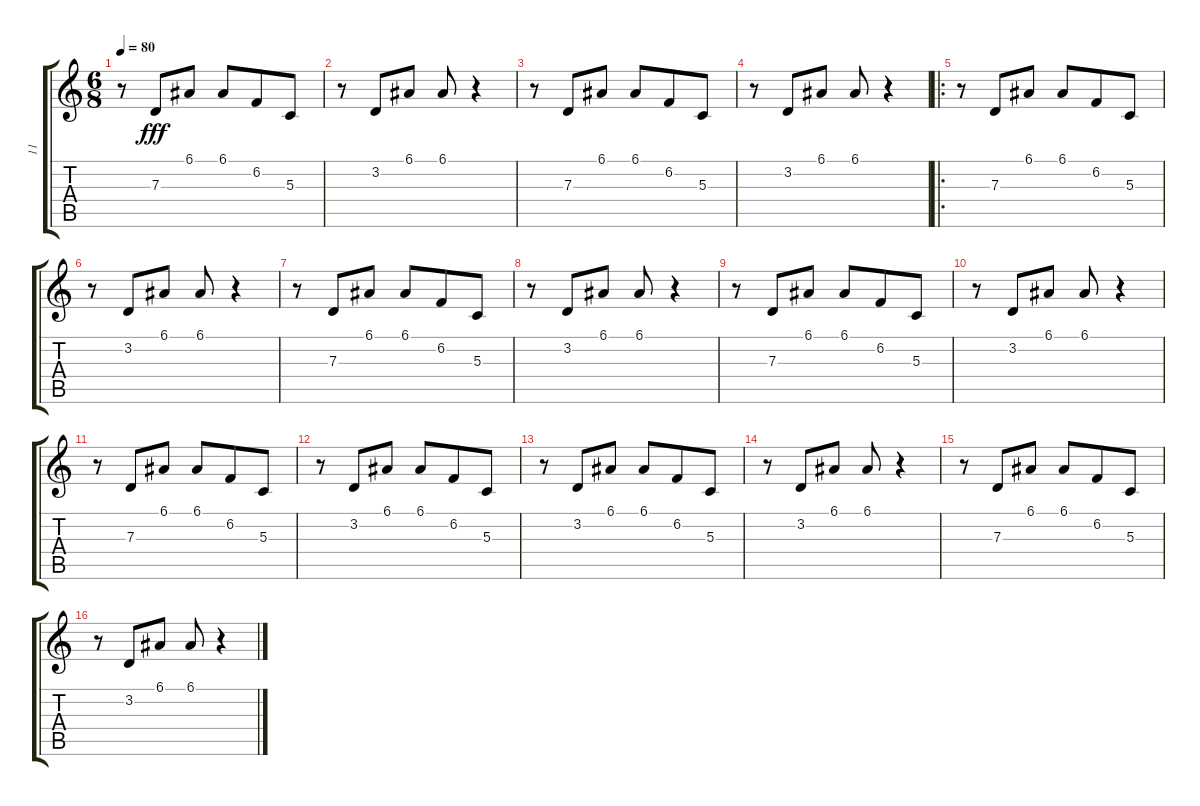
\track ("11" "11") {instrument pizzicatostrings}
\staff {score tabs}
\tuning (E4 B3 G3 D3 A2 E2) {hide}
\ts (6 8)
\tempo 80
\clef g2
\ks c
r.8{dy fff instrument pizzicatostrings} 7.3.8 6.1.8 6.1.8 6.2.8 5.3.8 |
r.8 3.2.8 6.1.8 6.1.8 r.4 |
r.8 7.3.8 6.1.8 6.1.8 6.2.8 5.3.8 |
r.8 3.2.8 6.1.8 6.1.8 r.4 |
\ro
r.8 7.3.8 6.1.8 6.1.8 6.2.8 5.3.8 |
r.8 3.2.8 6.1.8 6.1.8 r.4 |
r.8 7.3.8 6.1.8 6.1.8 6.2.8 5.3.8 |
r.8 3.2.8 6.1.8 6.1.8 r.4 |
r.8 7.3.8 6.1.8 6.1.8 6.2.8 5.3.8 |
r.8 3.2.8 6.1.8 6.1.8 r.4 |
r.8 7.3.8 6.1.8 6.1.8 6.2.8 5.3.8 |
r.8 3.2.8 6.1.8 6.1.8 6.2.8 5.3.8 |
r.8 3.2.8 6.1.8 6.1.8 6.2.8 5.3.8 |
r.8 3.2.8 6.1.8 6.1.8 r.4 |
r.8 7.3.8 6.1.8 6.1.8 6.2.8 5.3.8 |
r.8 3.2.8 6.1.8 6.1.8 r.4
